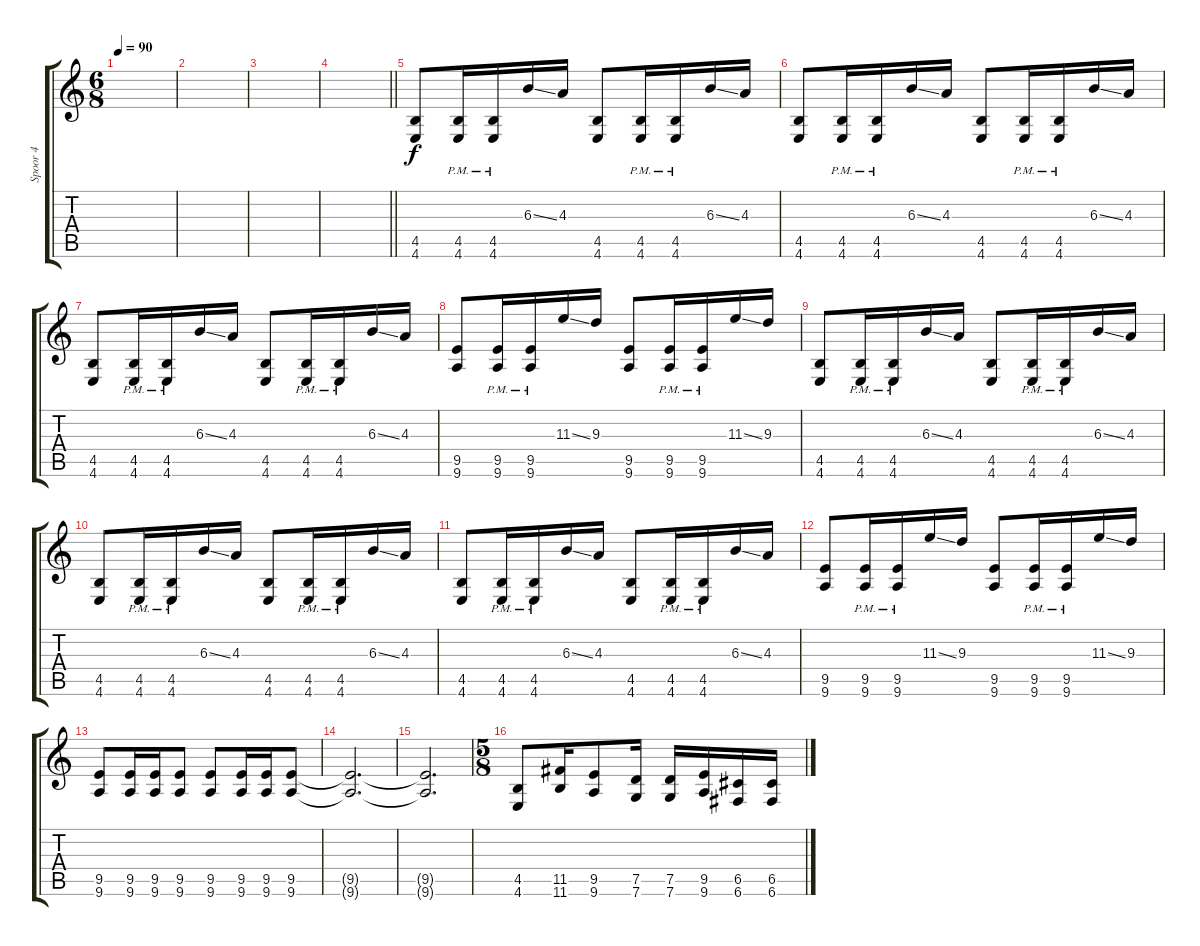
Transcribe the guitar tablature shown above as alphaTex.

\track ("Spoor 4" "Spoor 4") {instrument distortionguitar}
\staff {score tabs}
\tuning (D4 A3 F3 C3 G2 C2) {hide}
\ts (6 8)
\tempo 90
\clef g2
\ks c
|
|
|
\barLineRight lightlight
|
(4.5 4.6).8{instrument distortionguitar} (4.5{pm} 4.6).16 (4.5{pm} 4.6).16 6.3{ss}.16 4.3.16 (4.5 4.6).8 (4.5{pm} 4.6).16 (4.5{pm} 4.6).16 6.3{ss}.16 4.3.16 |
(4.5 4.6).8 (4.5{pm} 4.6).16 (4.5{pm} 4.6).16 6.3{ss}.16 4.3.16 (4.5 4.6).8 (4.5{pm} 4.6).16 (4.5{pm} 4.6).16 6.3{ss}.16 4.3.16 |
(4.5 4.6).8 (4.5{pm} 4.6).16 (4.5{pm} 4.6).16 6.3{ss}.16 4.3.16 (4.5 4.6).8 (4.5{pm} 4.6).16 (4.5{pm} 4.6).16 6.3{ss}.16 4.3.16 |
(9.5 9.6).8 (9.5{pm} 9.6).16 (9.5{pm} 9.6).16 11.3{ss}.16 9.3.16 (9.5 9.6).8 (9.5{pm} 9.6).16 (9.5{pm} 9.6).16 11.3{ss}.16 9.3.16 |
(4.5 4.6).8 (4.5{pm} 4.6).16 (4.5{pm} 4.6).16 6.3{ss}.16 4.3.16 (4.5 4.6).8 (4.5{pm} 4.6).16 (4.5{pm} 4.6).16 6.3{ss}.16 4.3.16 |
(4.5 4.6).8 (4.5{pm} 4.6).16 (4.5{pm} 4.6).16 6.3{ss}.16 4.3.16 (4.5 4.6).8 (4.5{pm} 4.6).16 (4.5{pm} 4.6).16 6.3{ss}.16 4.3.16 |
(4.5 4.6).8 (4.5{pm} 4.6).16 (4.5{pm} 4.6).16 6.3{ss}.16 4.3.16 (4.5 4.6).8 (4.5{pm} 4.6).16 (4.5{pm} 4.6).16 6.3{ss}.16 4.3.16 |
(9.5 9.6).8 (9.5{pm} 9.6).16 (9.5{pm} 9.6).16 11.3{ss}.16 9.3.16 (9.5 9.6).8 (9.5{pm} 9.6).16 (9.5{pm} 9.6).16 11.3{ss}.16 9.3.16 |
(9.5 9.6).8 (9.5 9.6).16 (9.5 9.6).16 (9.5 9.6).8 (9.5 9.6).8 (9.5 9.6).16 (9.5 9.6).16 (9.5 9.6).8 |
(9.5{t} 9.6{t}).2{d} |
(9.5{t} 9.6{t}).2{d} |
\ts (5 8)
(4.5 4.6).8 (11.5 11.6).16 (9.5 9.6).8 (7.5 7.6).16 (7.5 7.6).16 (9.5 9.6).16 (6.5 6.6).16 (6.5 6.6).16
